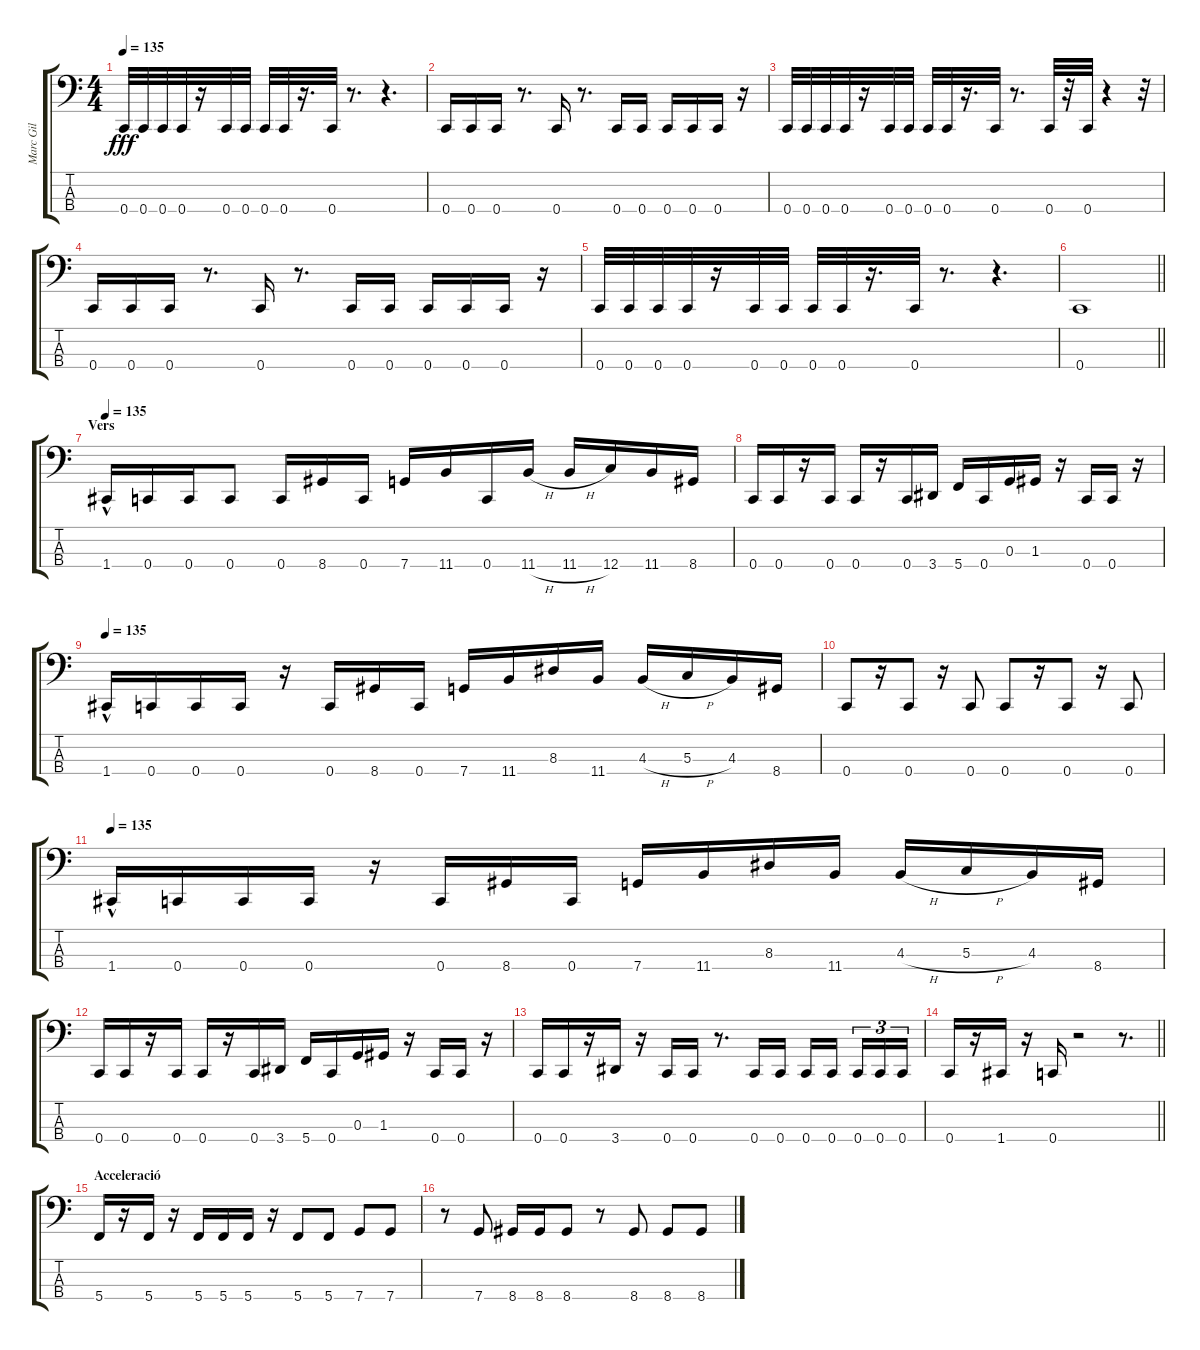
\track ("Marc Gil" "Marc Gil") {instrument electricbassfinger}
\staff {score tabs}
\tuning (F2 C2 G1 C1) {hide}
\ts (4 4)
\tempo 135
\clef f4
\ks c
0.4.32{dy fff} 0.4.32 0.4.32 0.4.32 r.16 0.4.32 0.4.32 0.4.32 0.4.32 r.16{d} 0.4.32 r.8{d} r.4{d} |
0.4.16 0.4.16 0.4.16 r.8{d} 0.4.16 r.8{d} 0.4.16 0.4.16 0.4.16 0.4.16 0.4.16 r.16 |
0.4.32 0.4.32 0.4.32 0.4.32 r.16 0.4.32 0.4.32 0.4.32 0.4.32 r.16{d} 0.4.32 r.8{d} 0.4.32 r.32 0.4.32 r.4 r.32 |
0.4.16 0.4.16 0.4.16 r.8{d} 0.4.16 r.8{d} 0.4.16 0.4.16 0.4.16 0.4.16 0.4.16 r.16 |
0.4.32 0.4.32 0.4.32 0.4.32 r.16 0.4.32 0.4.32 0.4.32 0.4.32 r.16{d} 0.4.32 r.8{d} r.4{d} |
\barLineRight lightlight
0.4.1 |
\section ("" "Vers")
\tempo 135
1.4{hac}.16 0.4.16 0.4.16 0.4.8 0.4.16 8.4.16 0.4.16 7.4.16 11.4.16 0.4.16 11.4{h}.16 11.4{h}.16 12.4.16 11.4.16 8.4.16 |
0.4.16 0.4.16 r.16 0.4.16 0.4.16 r.16 0.4.16 3.4.16 5.4.16 0.4.16 0.3.16 1.3.16 r.16 0.4.16 0.4.16 r.16 |
\tempo 135
1.4{hac}.16 0.4.16 0.4.16 0.4.16 r.16 0.4.16 8.4.16 0.4.16 7.4.16 11.4.16 8.3.16 11.4.16 4.3{h}.16 5.3{h}.16 4.3.16 8.4.16 |
0.4.8 r.16 0.4.8 r.16 0.4.8 0.4.8 r.16 0.4.8 r.16 0.4.8 |
\tempo 135
1.4{hac}.16 0.4.16 0.4.16 0.4.16 r.16 0.4.16 8.4.16 0.4.16 7.4.16 11.4.16 8.3.16 11.4.16 4.3{h}.16 5.3{h}.16 4.3.16 8.4.16 |
0.4.16 0.4.16 r.16 0.4.16 0.4.16 r.16 0.4.16 3.4.16 5.4.16 0.4.16 0.3.16 1.3.16 r.16 0.4.16 0.4.16 r.16 |
0.4.16 0.4.16 r.16 3.4.16 r.16 0.4.16 0.4.16 r.8{d} 0.4.16 0.4.16 0.4.16 0.4.16{beam splitsecondary} 0.4.16{tu (3 2)} 0.4.16{tu (3 2)} 0.4.16{tu (3 2)} |
\barLineRight lightlight
0.4.16 r.16 1.4.16 r.16 0.4.16 r.2 r.8{d} |
\section ("" "Acceleració")
5.4.16 r.16 5.4.16 r.16 5.4.16 5.4.16 5.4.16 r.16 5.4.8 5.4.8 7.4.8 7.4.8 |
r.8 7.4.8 8.4.16 8.4.16 8.4.8 r.8 8.4.8 8.4.8 8.4.8
